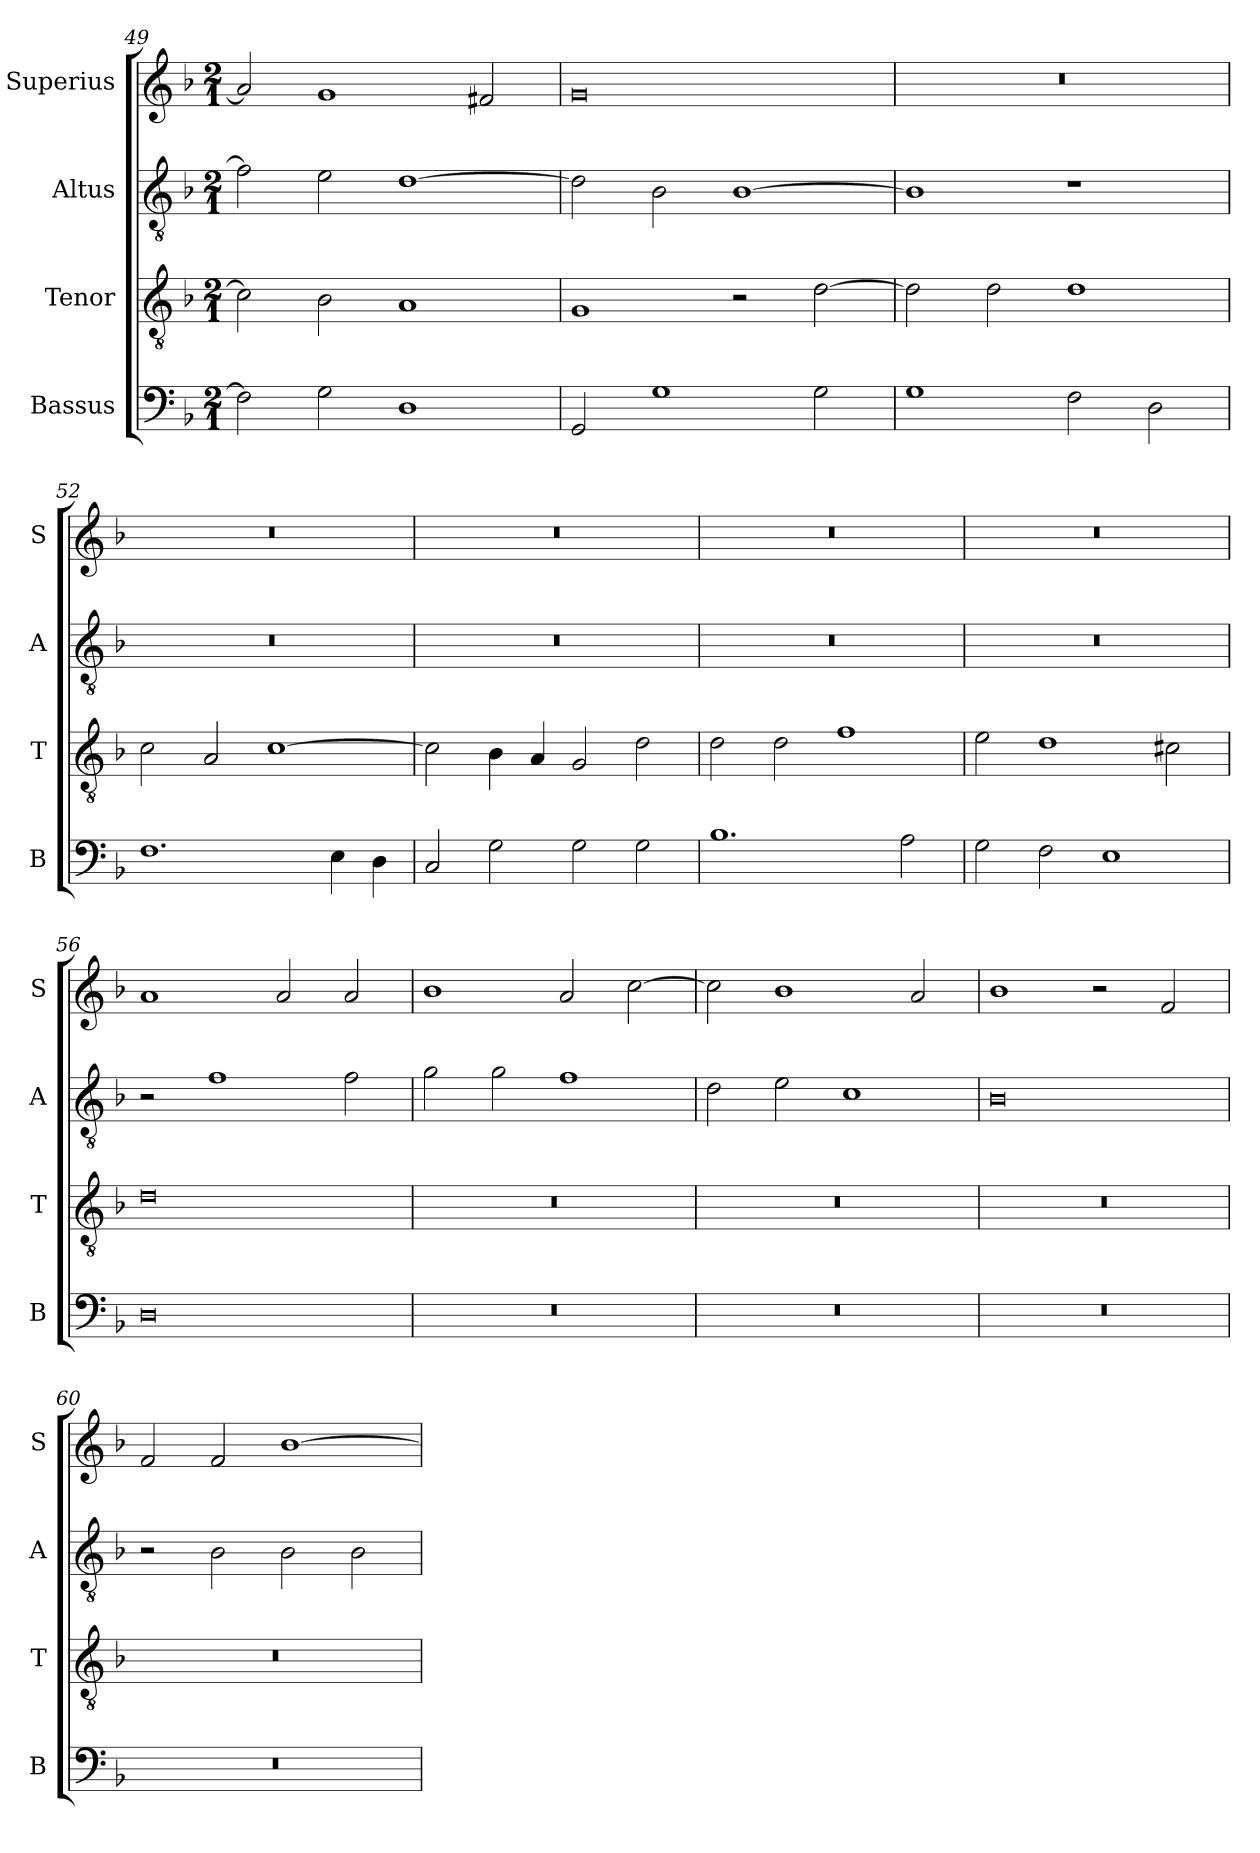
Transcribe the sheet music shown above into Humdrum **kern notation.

**kern	**kern	**kern	**kern
*part4	*part3	*part2	*part1
*staff4	*staff3	*staff2	*staff1
*I"Bassus	*I"Tenor	*I"Altus	*I"Superius
*I'B	*I'T	*I'A	*I'S
*clefF4	*clefGv2	*clefGv2	*clefG2
*k[b-]	*k[b-]	*k[b-]	*k[b-]
*F:	*F:	*F:	*F:
*M2/1	*M2/1	*M2/1	*M2/1
=49	=49	=49	=49
2F]	2c]	2f]	2a]
2G	2B-	2e	1g
1D	1A	[1d	.
.	.	.	2f#X
=50	=50	=50	=50
2GG	1G	2d]	0g
1G	.	2B-	.
.	2r	[1B-	.
2G	[2d	.	.
=51	=51	=51	=51
1G	2d]	1B-]	0r
.	2d	.	.
2F	1d	1r	.
2D	.	.	.
=52	=52	=52	=52
1.F	2c	0r	0r
.	2A	.	.
.	[1c	.	.
4E	.	.	.
4D	.	.	.
=53	=53	=53	=53
2C	2c]	0r	0r
2G	4B-	.	.
.	4A	.	.
2G	2G	.	.
2G	2d	.	.
=54	=54	=54	=54
1.B-	2d	0r	0r
.	2d	.	.
.	1f	.	.
2A	.	.	.
=55	=55	=55	=55
2G	2e	0r	0r
2F	1d	.	.
1E	.	.	.
.	2c#X	.	.
=56	=56	=56	=56
0D	0d	2r	1a
.	.	1f	.
.	.	.	2a
.	.	2f	2a
=57	=57	=57	=57
0r	0r	2g	1b-
.	.	2g	.
.	.	1f	2a
.	.	.	[2cc
=58	=58	=58	=58
0r	0r	2d	2cc]
.	.	2e	1b-
.	.	1c	.
.	.	.	2a
=59	=59	=59	=59
0r	0r	0B-	1b-
.	.	.	2r
.	.	.	2f
=60	=60	=60	=60
0r	0r	2r	2f
.	.	2B-	2f
.	.	2B-	[1b-
.	.	2B-	.
=	=	=	=
*-	*-	*-	*-
